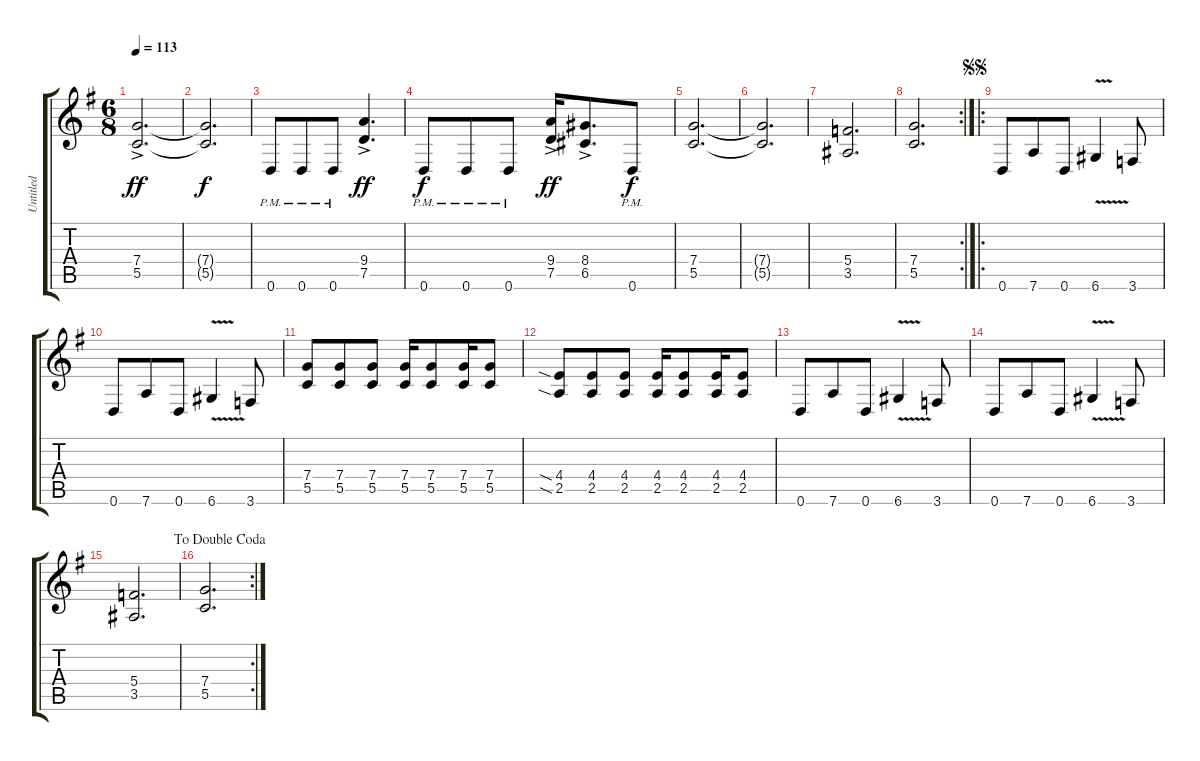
\track ("Untitled" "Untitled") {instrument distortionguitar}
\staff {score tabs}
\tuning (D4 A3 F3 C3 G2 D2) {hide}
\ts (6 8)
\tempo 113
\clef g2
\ks g
(7.4{ac} 5.5{ac}).2{d dy ff} |
(7.4{t} 5.5{t}).2{d dy f} |
0.6{pm}.8 0.6{pm}.8 0.6{pm}.8 (9.4{ac} 7.5{ac}).4{d dy ff} |
0.6{pm}.8{dy f} 0.6{pm}.8 0.6{pm}.8 (9.4{ac} 7.5{ac}).16{dy ff} (8.4{ac} 6.5{ac}).8{d} 0.6{pm}.8{dy f} |
(7.4 5.5).2{d} |
(7.4{t} 5.5{t}).2{d} |
(5.4 3.5).2{d} |
\rc 2
(7.4 5.5).2{d} |
\ro
\jump segnosegno
0.6.8 7.6.8 0.6.8 6.6{v}.4 3.6.8 |
0.6.8 7.6.8 0.6.8 6.6{v}.4 3.6.8 |
(7.4 5.5).8 (7.4 5.5).8 (7.4 5.5).8 (7.4 5.5).16 (7.4 5.5).8 (7.4 5.5).16 (7.4 5.5).8 |
(4.4{sia} 2.5{sia}).8 (4.4 2.5).8 (4.4 2.5).8 (4.4 2.5).16 (4.4 2.5).8 (4.4 2.5).16 (4.4 2.5).8 |
0.6.8 7.6.8 0.6.8 6.6{v}.4 3.6.8 |
0.6.8 7.6.8 0.6.8 6.6{v}.4 3.6.8 |
(5.4 3.5).2{d} |
\rc 2
\jump dadoublecoda
(7.4 5.5).2{d}
